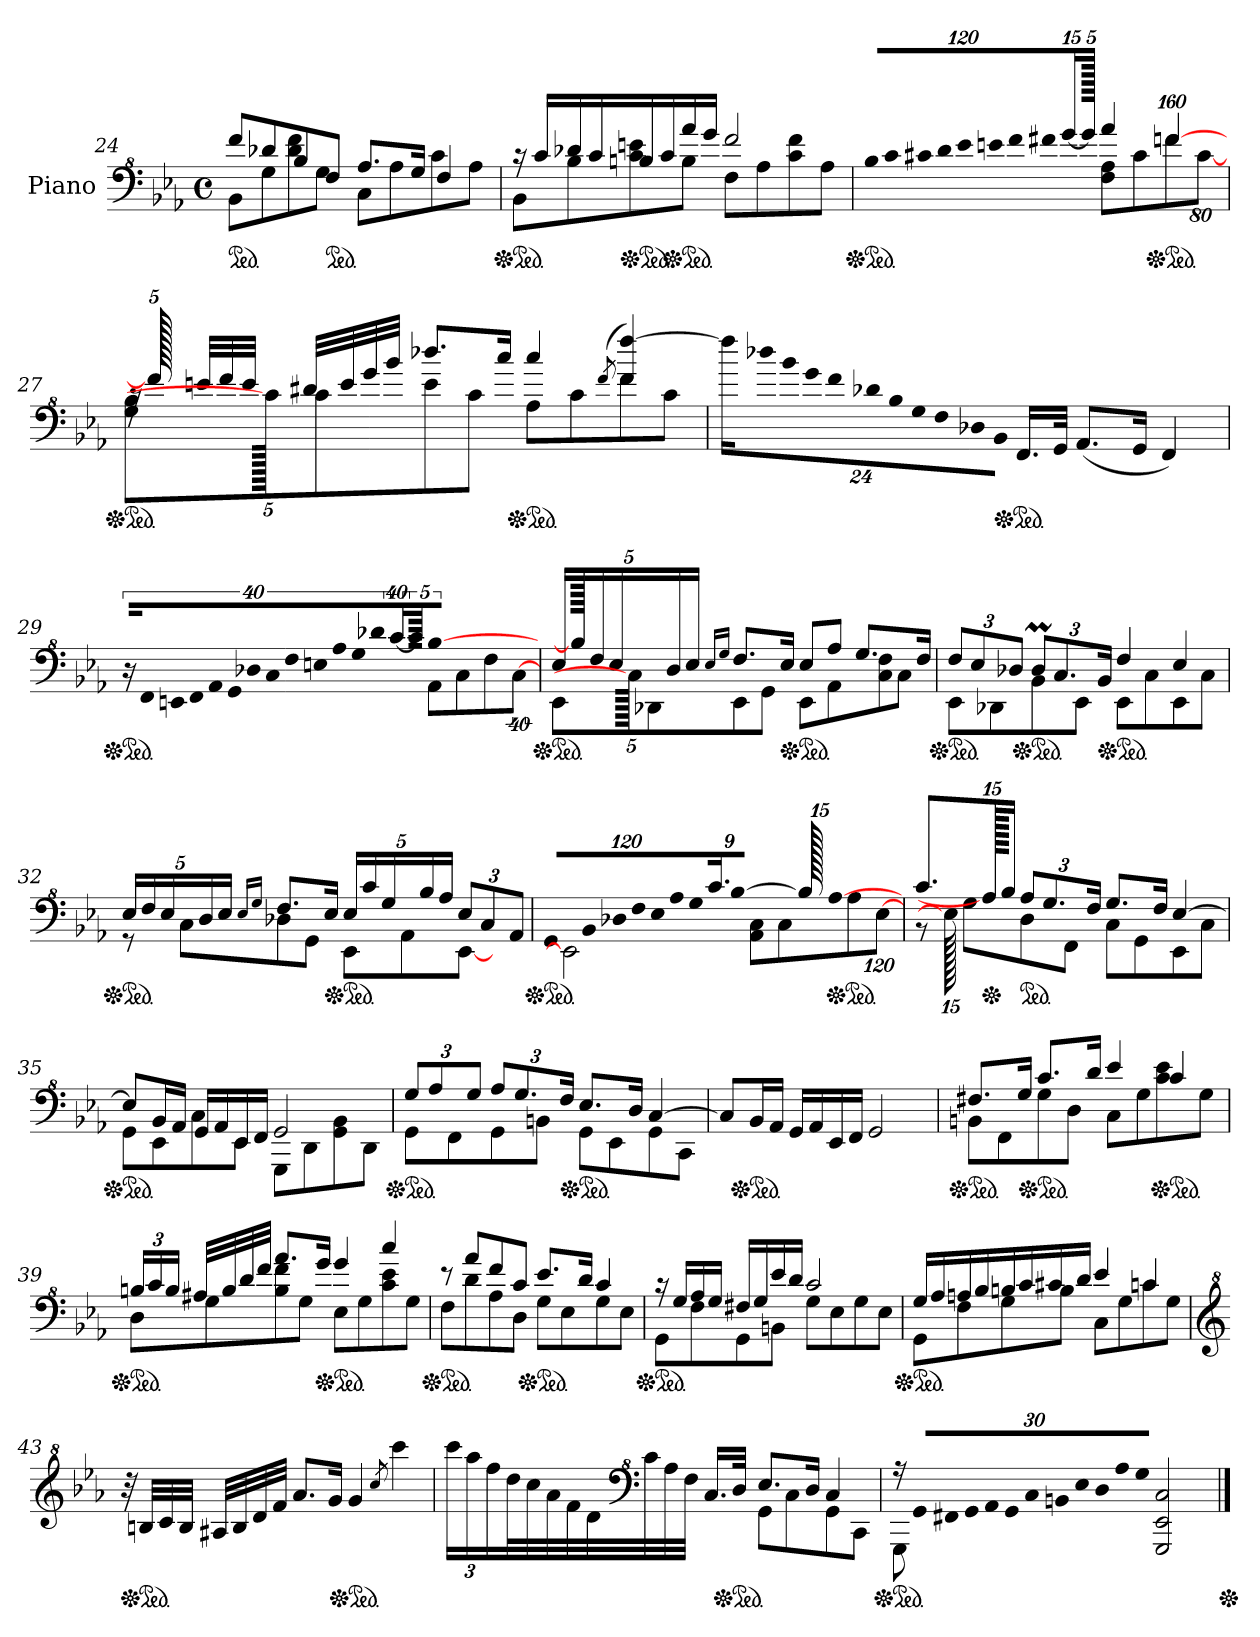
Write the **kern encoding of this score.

**kern
*part1
*staff1
*I"Piano
*I'Pno.
!!LO:PB:g=z
*clefF^4
*k[b-e-a-]
*M4/4
*met(c)
*ped
=24
*^
8ff:/L	8B-\L
8dd-X/	8g\
8b-/	8dd-\ 8ff\
*ped	*
8f/J	8g\J
8.a-/L	8c\L
.	8a-\
16g/Jk	.
4f/	8cc\
.	8a-\J
=25	=25
*Xped	*
*ped	*
16r	8B-\L
16cc/LL	.
16dd-X/	8b-\
16cc/	.
*Xped	*
*ped	*
16bn/	8cc\ 8een\
16cc/	.
*Xped	*
*ped	*
16aa-/	8b\J
16gg/JJ	.
2ff/	8f\L
.	8a-\
.	8cc\ 8ff\
.	8a-\J
=26	=26
*Xped	*
*ped	*
*Xbrackettup	*
!LO:N:vis=16	!
1920%107b-/LL	640%321ryy
!LO:N:vis=16	!
1920%107cc/	.
!LO:N:vis=16	!
1920%107cc#X/	.
!LO:N:vis=16	!
1920%107dd/	.
!LO:N:vis=16	!
1920%107ee-/	.
!LO:N:vis=16	!
1920%107een/	.
!LO:N:vis=16	!
1920%107ff/	.
!LO:N:vis=16	!
1920%107ff#X/	.
[240%13gg/JJ	.
640gg/JJ]	.
4aa-/	8f\ 8a-\L
.	8cc#\
*Xped	*
*ped	*
[640%159ffn/	8ff\
.	[640%79cc#\J
!!LO:LB:g=z	!!
=27	=27
*Xped	*
*Xped	*
*ped	*
32ra	8g\ 8b-\L
640ff/]	.
32een/LLL	.
32ff/	.
32ee/JJJ	.
.	640cc#\J]
32dd#X/LLL	8cc\
32ee/	.
32gg/	.
32bb-/JJJ	.
8.ddd-X/L	8ee\
.	8cc\J
16ccc/Jk	.
*Xped	*
*ped	*
4ccc/	8a-\L
.	8cc\
(<8qff/	.
4ff/ [4fff/)	8ff\
.	8cc\J
=28	=28
!LO:N:vis=32	!
*v	*v
384%13fff\LLL]
!LO:N:vis=32
384%13ddd-X\
!LO:N:vis=32
384%13bb-\
!LO:N:vis=32
384%13gg\
!LO:N:vis=32
384%13ff\
!LO:N:vis=32
384%13dd-X\
!LO:N:vis=32
384%13b-\
!LO:N:vis=32
384%13g\
!LO:N:vis=32
384%13f\
!LO:N:vis=32
384%13d-X\
!LO:N:vis=32
384%13B-\JJJ
*Xped
*ped
16.F/LL
32G/JJk
(<8.A-/L
16G/Jk
4F/)
!!LO:LB:g=z
=29
*Xped
*ped
*brackettup
!LO:N:vis=16
*^
640%23r	320%161ryy
!LO:N:vis=16	!
640%23F/LL	.
!LO:N:vis=16	!
640%23En/	.
!LO:N:vis=16	!
640%23F/	.
!LO:N:vis=16	!
640%23A-/	.
!LO:N:vis=16	!
640%23G/	.
!LO:N:vis=16	!
640%23d-X/	.
!LO:N:vis=16	!
640%23c/	.
!LO:N:vis=16	!
640%23f/	.
!LO:N:vis=16	!
640%23en/	.
!LO:N:vis=16	!
640%23a-/	.
!LO:N:vis=16	!
640%23g/	.
!LO:N:vis=16	!
640%23dd-X/	.
[640%21cc/JJ	.
320cc/JJ]	.
[320%159b-/	8A-\L
.	8c\
.	8f\
.	[320%39c\J
=30	=30
*Xped	*
*ped	*
*Xbrackettup	*
20e-/LL	8E-\L
320b-/]	.
20f/	.
20e-/	.
.	320c\J]
.	8D-X\
20d/	.
20e-/JJ	.
16qe-/LL	.
16qg/JJ	.
8.f/L	8E-\
.	8G\J
16e-/Jk	.
*Xped	*
*ped	*
8e-/L	8E-\L
8a-/J	8A-\
8.g/L	8c\ 8f\
.	8c\J
16f/Jk	.
=31	=31
*Xped	*
*ped	*
12f/L	8E-\L
12e-/	.
.	8D-X\
12d-X/J	.
*Xped	*
*ped	*
12d-M/L	8B-\
12.c/	.
.	8E-\J
24B-/Jk	.
*Xped	*
*ped	*
4f/	8E-\L
.	8c\
4e-/	8E-\
.	8c\J
!!LO:LB:g=z	!!
=32	=32
*Xped	*
*ped	*
20e-/LL	8r
20f/	.
20e-/	.
.	8c\L
20d/	.
20e-/JJ	.
16qe-/LL	.
16qg/JJ	.
8.f/L	8d-X\
.	8G\J
16e-/Jk	.
*Xped	*
*ped	*
20e-/LL	8E-\L
20cc/	.
20g/	.
.	8A-\
20b-/	.
20a-/JJ	.
12e-/L	[8E-\J
12c/	.
.	8ryy
12A-/J	.
=33	=33
*Xped	*
*ped	*
!LO:N:vis=16	!
1920%107G/LL	960ryy
.	2E-\]
!LO:N:vis=16	!
1920%107B-/	.
!LO:N:vis=16	!
1920%107d-X/	.
!LO:N:vis=16	!
1920%107f/	.
!LO:N:vis=16	!
1920%107e-/	.
!LO:N:vis=16	!
1920%107a-/	.
!LO:N:vis=16	!
1920%107g/	.
18.cc/	.
[640%17b-/JJk	.
960b-/]	.
[960%479a-/	8A-\ 8c\L
.	8c\
*Xped	*
*ped	*
.	8a-\
.	[960%119e-\J
=34	=34
8.cc/L	8r
.	960e-\]
.	8g\L
*Xped	*
960a-/]	.
16b-/Jk	.
*ped	*
12a-/L	8d\
12.g/	.
.	8F\J
24f/Jk	.
8.g/L	8c\L
.	8G\
16f/Jk	.
[4e-/	8E-\
.	8c\J
!!LO:LB:g=z	!!
=35	=35
*Xped	*
*ped	*
8e-/L]	8G\L
16B-/L	8E-\
16A-/JJ	.
16G/LL	8c\
16A-/	.
16E-/	8E-\J
16F/JJ	.
8GG\L	2G/
8D\	.
8G\ 8B-\	.
8D\J	.
=36	=36
*Xped	*
*ped	*
12g/L	8G\L
12a-/	.
.	8F\
12g/J	.
12a-/L	8G\
12.g/	.
.	8Bn\J
24f/Jk	.
*Xped	*
*ped	*
8.e-/L	8G\L
.	8E-\
16d/Jk	.
[4c/	8G\
.	8C\J
*v	*v
=37
8c/L]
*Xped
*ped
16B-/L
16A-/JJ
16G/LL
16A-/
16E-/
16F/JJ
2G/
=38
*Xped
*ped
*^
8.f#X/L	8Bn\L
.	8F\
16g/Jk	.
*Xped	*
*ped	*
8.cc/L	8g\
.	8d\J
16dd/Jk	.
4ee-/	8c\L
.	8g\
*Xped	*
*ped	*
4cc/	8cc\ 8ee-\
.	8g\J
!!LO:LB:g=z	!!
=39	=39
*Xped	*
*ped	*
24bn/LL	8d\L
24cc/	.
24b/JJ	.
32a#X/LLL	8g\
32b/	.
32dd/	.
32ff/JJJ	.
8.aa-/L	8b\ 8ff\
.	8g\J
16gg/Jk	.
*Xped	*
*ped	*
4gg/	8e-\L
.	8g\
4ccc/	8cc\ 8ee-\
.	8g\J
=40	=40
*Xped	*
*ped	*
8r	8f\L
8aa-/L	8dd\
8ff/	8a-\
8cc/J	8d\J
*Xped	*
*ped	*
8.ee-/L	8g\L
.	8e-\
16dd/Jk	.
4cc/	8g\
.	8e-\J
!!LO:LB:g=z	!!
=41	=41
*Xped	*
*ped	*
16r	8G\L
16g/LL	.
16a-/	8f\
16g/JJ	.
16f#X/LL	8G\
16g/	.
16ee-/	8Bn\J
16dd/JJ	.
2cc/	8g\L
.	8e-\
.	8g\
.	8e-\J
=42	=42
*Xped	*
*ped	*
16g/LL	8G\L
16a-/	.
16an/	8f\
16b-/	.
16bn/	8g\
16cc/	.
16cc#X/	8b\J
16dd/JJ	.
4ee-/	8c\L
.	8g\
4ccn/	8cc\
.	8g\J
*v	*v
!!LO:LB:g=z
=43
*clefG^2
*Xped
32r
*ped
32bn/LLL
32cc/
32b/JJJ
32a#X/LLL
32b/
32dd/
32ff/JJJ
8.aa-/L
16gg/Jk
*Xped
*ped
4gg/
8qccc/
4cccc\
=44
*^
24cccc\LL	2ryy
24aaa-\	.
24fff\	.
32ddd\L	.
32ccc\	.
32aa-\	.
32ff\	.
32dd\	.
*clefF^4	*
32cc\	.
32a-\	.
32f\JJJ	.
16.c/LL	.
*Xped	*
*ped	*
32d/JJk	.
8.e-/L	8G\L
.	8c\
16d/Jk	.
4c/	8G\
.	8C\J
=45	=45
*Xped	*
*ped	*
16r	8GG\
!LO:N:vis=16	!
480%19G/LL	.
!LO:N:vis=16	!
480%19F#X/	.
.	480%419ryy
!LO:N:vis=16	!
480%19G/	.
!LO:N:vis=16	!
480%19A-/	.
!LO:N:vis=16	!
480%19G/	.
!LO:N:vis=16	!
480%19c/	.
!LO:N:vis=16	!
480%19Bn/	.
!LO:N:vis=16	!
480%19e-/	.
!LO:N:vis=16	!
480%19d/	.
!LO:N:vis=16	!
480%19a-/	.
!LO:N:vis=16	!
480%19g/JJ	.
2GG/ 2E-/ 2c/	.
*v	*v
*Xped
==
*-
